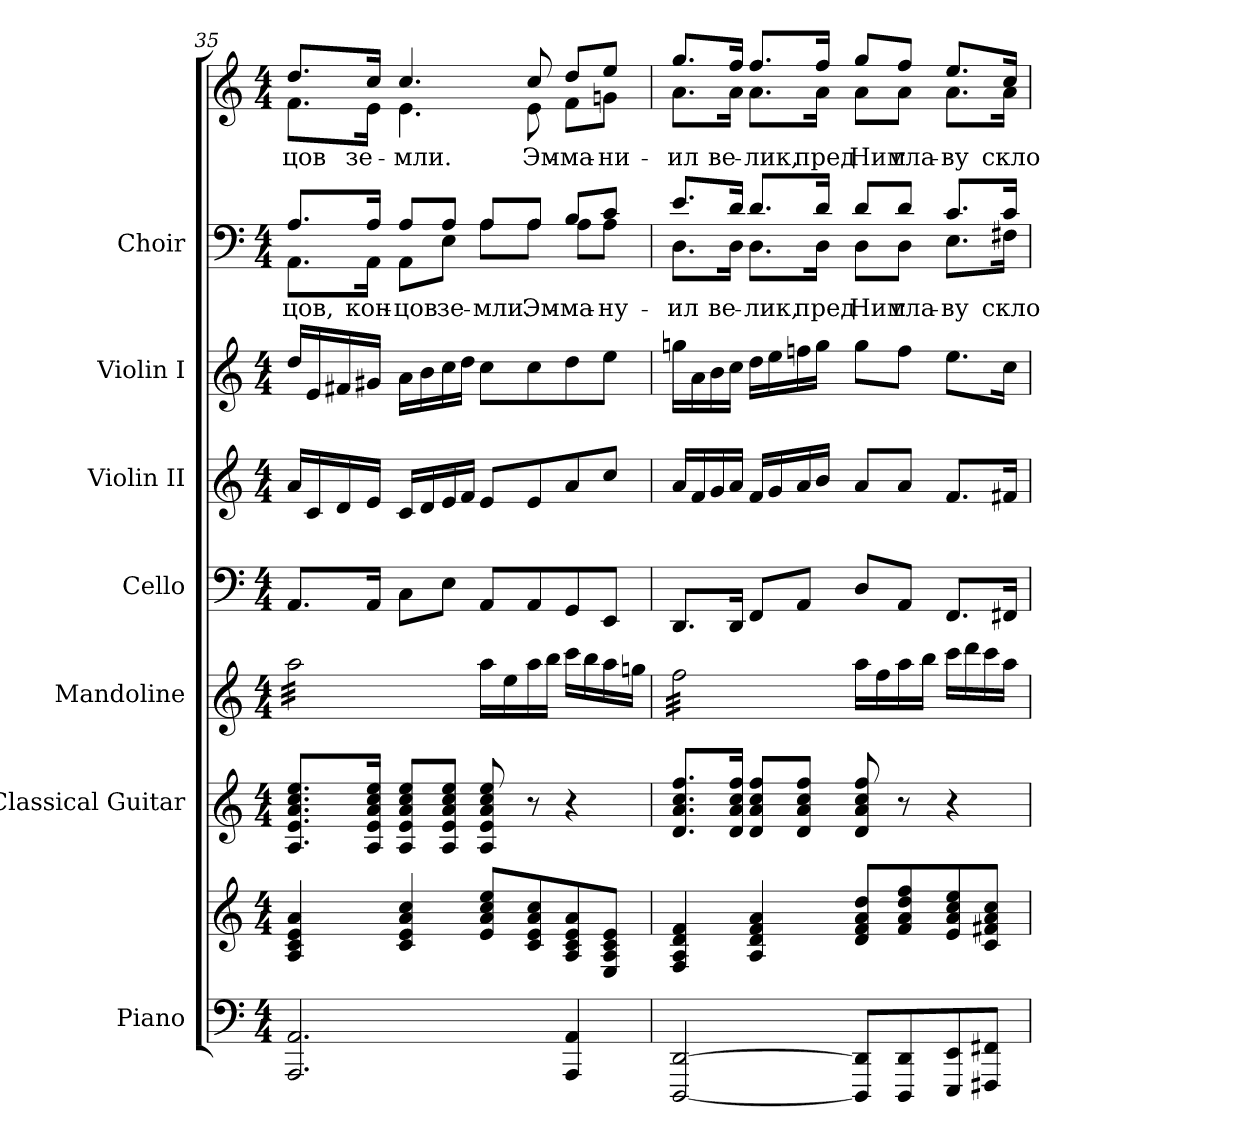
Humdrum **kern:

**kern	**kern	**kern	**kern	**kern	**kern	**kern	**kern	**text	**kern	**text
*part7	*part7	*part6	*part5	*part4	*part3	*part2	*part1	*part1	*part1	*part1
*staff9	*staff8	*staff7	*staff6	*staff5	*staff4	*staff3	*staff2	*staff2	*staff1	*staff1
*I"Piano	*	*I"Classical Guitar	*I"Mandoline	*I"Cello	*I"Violin II	*I"Violin I	*I"Choir	*	*	*
!!LO:PB:g=z
*clefF4	*clefG2	*clefG2	*clefG2	*clefF4	*clefG2	*clefG2	*clefF4	*	*clefG2	*
*	*	*ITrd7c12	*	*	*	*	*	*	*	*
*k[]	*k[]	*k[]	*k[]	*k[]	*k[]	*k[]	*k[]	*	*k[]	*
*C:	*C:	*C:	*C:	*C:	*C:	*C:	*C:	*	*C:	*
*M4/4	*M4/4	*M4/4	*M4/4	*M4/4	*M4/4	*M4/4	*M4/4	*	*M4/4	*
=35	=35	=35	=35	=35	=35	=35	=35	=35	=35	=35
*	*	*	*	*	*	*	*^	*	*	*
!	!	!	!	!	!	!	!	!	!LO:LY:b:color=#000000	!	!
!	!	!	!	!	!	!	!	!	!	!	!LO:LY:b:color=#000000
*	*	*	*	*	*	*	*	*	*	*^	*
*	*	*	*tremolo	*	*	*	*	*	*	*	*	*
2.AAAi/ 2.AAi	4Ai/ 4ci 4ei 4ai	8.AAi/ 8.Ei 8.Ai 8.ci 8.eiL	32aai\LLL	8.AAi/L	16ai/LL	16ddi/LL	8.Ai/L	8.AAi\L	-цов,	8.ddi/L	8.fi\L	-цов
.	.	.	32aai\	.	.	.	.	.	.	.	.	.
.	.	.	32aai\	.	16ci/	16ei/	.	.	.	.	.	.
.	.	.	32aai\	.	.	.	.	.	.	.	.	.
.	.	.	32aai\	.	16di/	16f#Xi/	.	.	.	.	.	.
.	.	.	32aai\	.	.	.	.	.	.	.	.	.
!	!	!	!	!	!	!	!	!	!LO:LY:b:color=#000000	!	!	!
!	!	!	!	!	!	!	!	!	!	!	!	!LO:LY:b:color=#000000
.	.	16AAi/ 16Ei 16Ai 16ci 16eiJk	32aai\	16AAi/Jk	16ei/JJ	16g#Xi/JJ	16Ai/Jk	16AAi\Jk	кон-	16cci/Jk	16ei\Jk	зе-
.	.	.	32aai\	.	.	.	.	.	.	.	.	.
!	!	!	!	!	!	!	!	!	!LO:LY:b:color=#000000	!	!	!
!	!	!	!	!	!	!	!	!	!	!	!	!LO:LY:b:color=#000000
.	4ci/ 4ei 4ai 4cci	8AAi/ 8Ei 8Ai 8ci 8eiL	32aai\	8Ci\L	16ci/LL	16ai\LL	8Ai/L	8AAi\L	-цов	4.cci/	4.ei\	-мли.
.	.	.	32aai\	.	.	.	.	.	.	.	.	.
.	.	.	32aai\	.	16di/	16bi\	.	.	.	.	.	.
.	.	.	32aai\	.	.	.	.	.	.	.	.	.
!	!	!	!	!	!	!	!	!	!LO:LY:b:color=#000000	!	!	!
.	.	8AAi/ 8Ei 8Ai 8ci 8eiJ	32aai\	8Ei\J	16ei/	16cci\	8Ai/J	8Ei\J	зе-	.	.	.
.	.	.	32aai\	.	.	.	.	.	.	.	.	.
.	.	.	32aai\	.	16fi/JJ	16ddi\JJ	.	.	.	.	.	.
.	.	.	32aai\JJJ	.	.	.	.	.	.	.	.	.
*	*	*	*Xtremolo	*	*	*	*	*	*	*	*	*
!	!	!	!	!	!	!	!	!	!LO:LY:b:color=#000000	!	!	!
.	8ei/ 8ai 8cci 8eeiL	8AAi/ 8Ei 8Ai 8ci 8ei	16aai\LL	8AAi/L	8ei/L	8cci\L	8Ai/L	8Ai\L	-мли.	.	.	.
.	.	.	16eei\	.	.	.	.	.	.	.	.	.
!	!	!	!	!	!	!	!	!	!LO:LY:b:color=#000000	!	!	!
!	!	!	!	!	!	!	!	!	!	!	!	!LO:LY:b:color=#000000
.	8ci/ 8ei 8ai 8cci	8r	16aai\	8AAi/	8ei/	8cci\	8Ai/J	8Ai\J	Эм-	8cci/	8ei\	Эм-
.	.	.	16bbi\JJ	.	.	.	.	.	.	.	.	.
!	!	!	!	!	!	!	!	!	!LO:LY:b:color=#000000	!	!	!
!	!	!	!	!	!	!	!	!	!	!	!	!LO:LY:b:color=#000000
4AAAi/ 4AAi	8Ai/ 8ci 8ei 8ai	4r	16ccci\LL	8GGi/	8ai/	8ddi\	8Bi/L	8Ai\L	-ма-	8ddi/L	8fi\L	-ма-
.	.	.	16bbi\	.	.	.	.	.	.	.	.	.
!	!	!	!	!	!	!	!	!	!LO:LY:b:color=#000000	!	!	!
!	!	!	!	!	!	!	!	!	!	!	!	!LO:LY:b:color=#000000
.	8Ei/ 8Ai 8ci 8eiJ	.	16aai\	8EEi/J	8cci/J	8eei\J	8ci/J	8Ai\J	-ну-	8eei/J	8gni\J	-ни-
.	.	.	16ggni\JJ	.	.	.	.	.	.	.	.	.
=36	=36	=36	=36	=36	=36	=36	=36	=36	=36	=36	=36	=36
!	!	!	!	!	!	!	!	!	!LO:LY:b:color=#000000	!	!	!
!	!	!	!	!	!	!	!	!	!	!	!	!LO:LY:b:color=#000000
*	*	*	*tremolo	*	*	*	*	*	*	*	*	*
[2DDDi/ [2DDi	4Fi/ 4Ai 4di 4fi	8.Di/ 8.Ai 8.ci 8.fiL	32ffi\LLL	8.DDi/L	16ai/LL	16ggni\LL	8.ei/L	8.Di\L	-ил	8.ggi/L	8.ai\L	-ил
.	.	.	32ffi\	.	.	.	.	.	.	.	.	.
.	.	.	32ffi\	.	16fi/	16ai\	.	.	.	.	.	.
.	.	.	32ffi\	.	.	.	.	.	.	.	.	.
.	.	.	32ffi\	.	16gi/	16bi\	.	.	.	.	.	.
.	.	.	32ffi\	.	.	.	.	.	.	.	.	.
!	!	!	!	!	!	!	!	!	!LO:LY:b:color=#000000	!	!	!
!	!	!	!	!	!	!	!	!	!	!	!	!LO:LY:b:color=#000000
.	.	16Di/ 16Ai 16ci 16fiJk	32ffi\	16DDi/Jk	16ai/JJ	16cci\JJ	16di/Jk	16Di\Jk	ве-	16ffi/Jk	16ai\Jk	ве-
.	.	.	32ffi\	.	.	.	.	.	.	.	.	.
!	!	!	!	!	!	!	!	!	!LO:LY:b:color=#000000	!	!	!
!	!	!	!	!	!	!	!	!	!	!	!	!LO:LY:b:color=#000000
.	4Ai/ 4di 4fi 4ai	8Di/ 8Ai 8ci 8fiL	32ffi\	8FFi/L	16fi/LL	16ddi\LL	8.di/L	8.Di\L	-лик,	8.ffi/L	8.ai\L	-лик,
.	.	.	32ffi\	.	.	.	.	.	.	.	.	.
.	.	.	32ffi\	.	16gi/	16eei\	.	.	.	.	.	.
.	.	.	32ffi\	.	.	.	.	.	.	.	.	.
.	.	8Di/ 8Ai 8ci 8fiJ	32ffi\	8AAi/J	16ai/	16ffni\	.	.	.	.	.	.
.	.	.	32ffi\	.	.	.	.	.	.	.	.	.
!	!	!	!	!	!	!	!	!	!LO:LY:b:color=#000000	!	!	!
!	!	!	!	!	!	!	!	!	!	!	!	!LO:LY:b:color=#000000
.	.	.	32ffi\	.	16bi/JJ	16ggi\JJ	16di/Jk	16Di\Jk	пред	16ffi/Jk	16ai\Jk	пред
.	.	.	32ffi\JJJ	.	.	.	.	.	.	.	.	.
*	*	*	*Xtremolo	*	*	*	*	*	*	*	*	*
!	!	!	!	!	!	!	!	!	!LO:LY:b:color=#000000	!	!	!
!	!	!	!	!	!	!	!	!	!	!	!	!LO:LY:b:color=#000000
8DDDi/] 8DDi]L	8di/ 8fi 8ai 8ddiL	8Di/ 8Ai 8ci 8fi	16aai\LL	8Di/L	8ai/L	8ggi\L	8di/L	8Di\L	Ним	8ggi/L	8ai\L	Ним
.	.	.	16ffi\	.	.	.	.	.	.	.	.	.
!	!	!	!	!	!	!	!	!	!LO:LY:b:color=#000000	!	!	!
!	!	!	!	!	!	!	!	!	!	!	!	!LO:LY:b:color=#000000
8DDDi/ 8DDi	8fi/ 8ai 8ddi 8ffi	8r	16aai\	8AAi/J	8ai/J	8ffi\J	8di/J	8Di\J	гла-	8ffi/J	8ai\J	гла-
.	.	.	16bbi\JJ	.	.	.	.	.	.	.	.	.
!	!	!	!	!	!	!	!	!	!LO:LY:b:color=#000000	!	!	!
!	!	!	!	!	!	!	!	!	!	!	!	!LO:LY:b:color=#000000
8EEEi/ 8EEi	8ei/ 8ai 8cci 8eei	4r	16ccci\LL	8.FFi/L	8.fi/L	8.eei\L	8.ci/L	8.Ei\L	-ву	8.eei/L	8.ai\L	-ву
.	.	.	16dddi\	.	.	.	.	.	.	.	.	.
8FFF#Xi/ 8FF#XiJ	8ci/ 8f#Xi 8ai 8cciJ	.	16ccci\	.	.	.	.	.	.	.	.	.
!	!	!	!	!	!	!	!	!	!LO:LY:b:color=#000000	!	!	!
!	!	!	!	!	!	!	!	!	!	!	!	!LO:LY:b:color=#000000
.	.	.	16aai\JJ	16FF#Xi/Jk	16f#Xi/Jk	16cci\Jk	16ci/Jk	16F#Xi\Jk	скло-	16cci/Jk	16ai\Jk	скло-
*	*	*	*	*	*	*	*v	*v	*	*	*	*
*	*	*	*	*	*	*	*	*	*v	*v	*
=	=	=	=	=	=	=	=	=	=	=
*-	*-	*-	*-	*-	*-	*-	*-	*-	*-	*-
